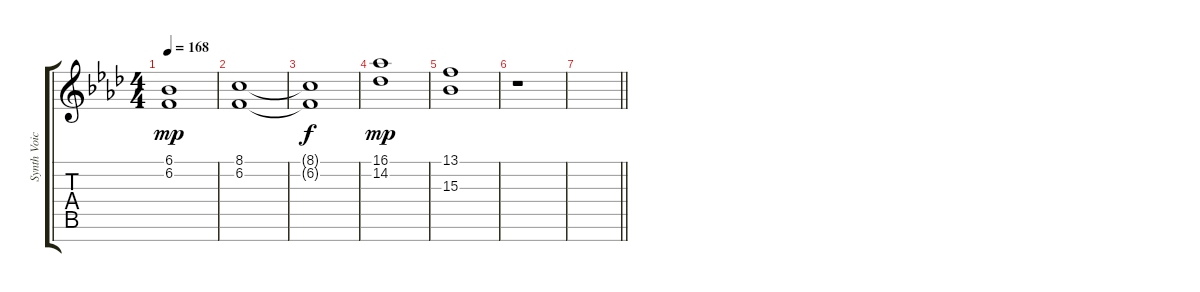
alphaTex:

\track ("Synth Voice" "Synth Voic") {instrument synthvoice}
\staff {score tabs}
\tuning (E4 B3 G3 D3 A2 E2 B1) {hide}
\ts (4 4)
\tempo 168
\clef g2
\ks fminor
(6.1 6.2).1{dy mp} |
(8.1 6.2).1 |
(8.1{t} 6.2{t}).1{dy f} |
(16.1 14.2).1{dy mp} |
(13.1 15.3).1 |
r.1 |
\barLineRight lightlight
